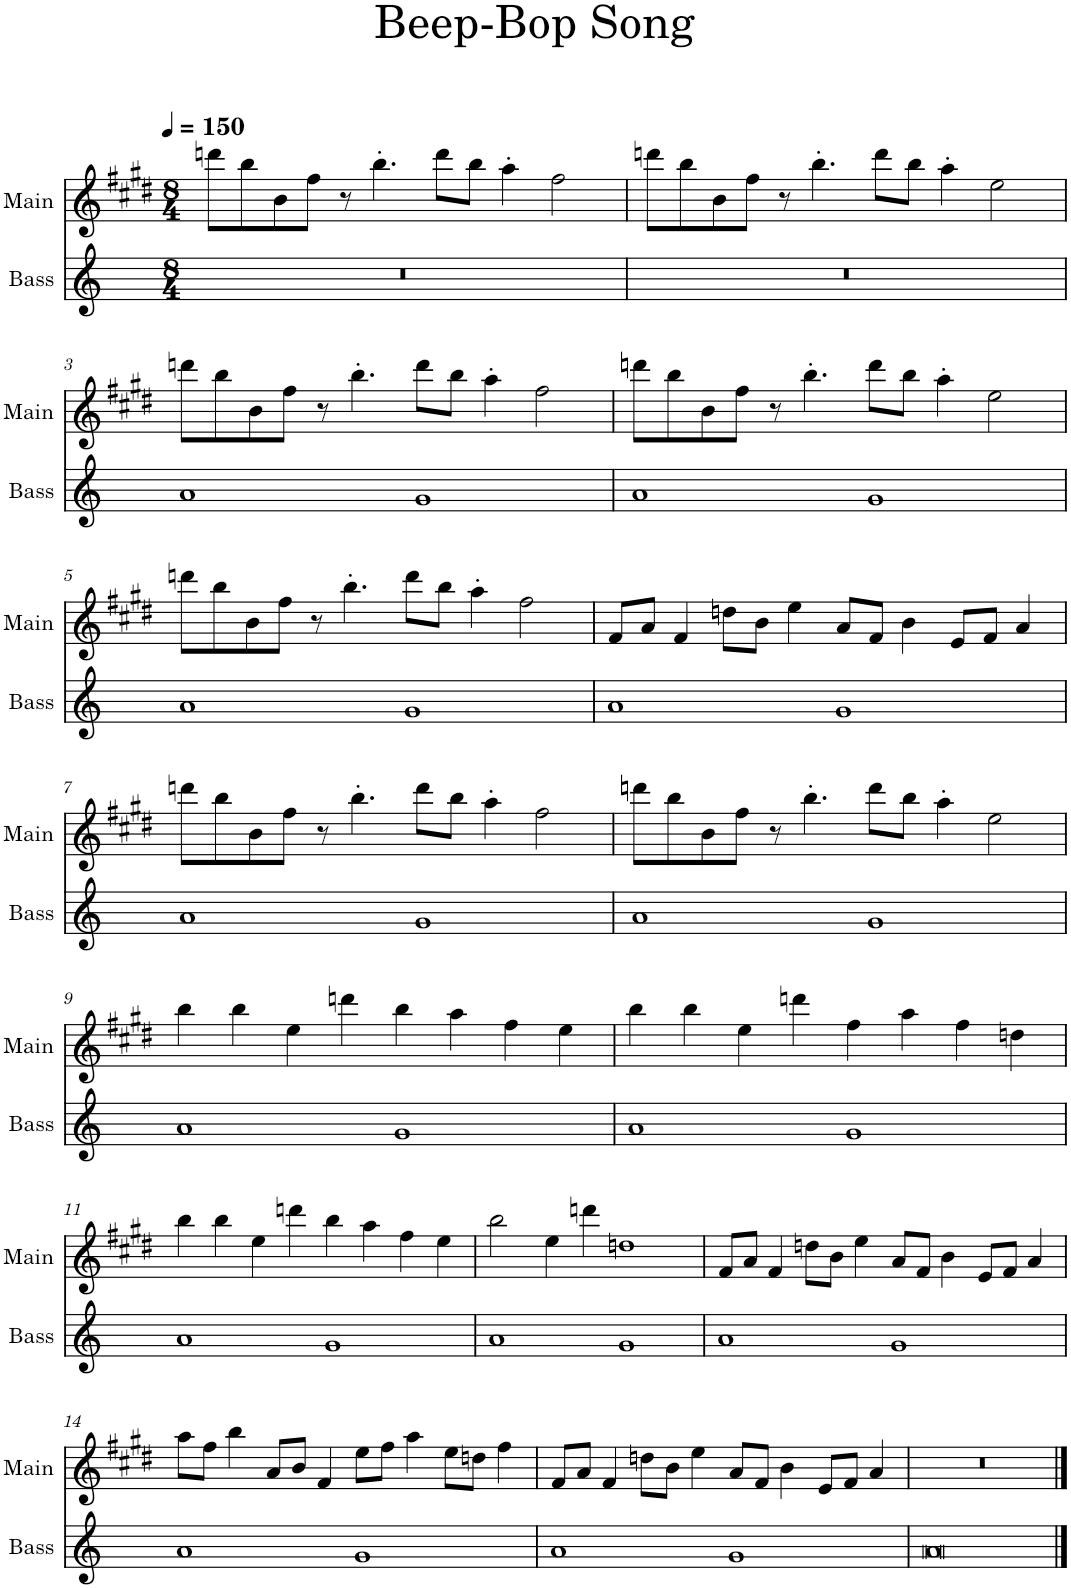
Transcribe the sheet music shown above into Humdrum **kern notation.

**kern	**kern
*part2	*part1
*staff2	*staff1
*I"Bass	*I"Main
*I'Bass	*I'Main
*clefG2	*clefG2
*	*Trd1c2
*k[]	*k[f#c#g#d#]
*M8/4	*M8/4
*MM150	*MM150
=1	=1
0r	8dddn\L
.	8bb\
.	8b\
.	8ff#\J
.	8r
.	4.bb'\
.	8ddd\L
.	8bb\J
.	4aa'\
.	2ff#\
=2	=2
0r	8dddn\L
.	8bb\
.	8b\
.	8ff#\J
.	8r
.	4.bb'\
.	8ddd\L
.	8bb\J
.	4aa'\
.	2ee\
!!LO:LB:g=z
=3	=3
1a	8dddn\L
.	8bb\
.	8b\
.	8ff#\J
.	8r
.	4.bb'\
1g	8ddd\L
.	8bb\J
.	4aa'\
.	2ff#\
=4	=4
1a	8dddn\L
.	8bb\
.	8b\
.	8ff#\J
.	8r
.	4.bb'\
1g	8ddd\L
.	8bb\J
.	4aa'\
.	2ee\
!!LO:LB:g=z
=5	=5
1a	8dddn\L
.	8bb\
.	8b\
.	8ff#\J
.	8r
.	4.bb'\
1g	8ddd\L
.	8bb\J
.	4aa'\
.	2ff#\
=6	=6
1a	8f#/L
.	8a/J
.	4f#/
.	8ddn\L
.	8b\J
.	4ee\
1g	8a/L
.	8f#/J
.	4b\
.	8e/L
.	8f#/J
.	4a/
!!LO:LB:g=z
=7	=7
1a	8dddn\L
.	8bb\
.	8b\
.	8ff#\J
.	8r
.	4.bb'\
1g	8ddd\L
.	8bb\J
.	4aa'\
.	2ff#\
=8	=8
1a	8dddn\L
.	8bb\
.	8b\
.	8ff#\J
.	8r
.	4.bb'\
1g	8ddd\L
.	8bb\J
.	4aa'\
.	2ee\
!!LO:LB:g=z
=9	=9
1a	4bb\
.	4bb\
.	4ee\
.	4dddn\
1g	4bb\
.	4aa\
.	4ff#\
.	4ee\
=10	=10
1a	4bb\
.	4bb\
.	4ee\
.	4dddn\
1g	4ff#\
.	4aa\
.	4ff#\
.	4ddn\
!!LO:LB:g=z
=11	=11
1a	4bb\
.	4bb\
.	4ee\
.	4dddn\
1g	4bb\
.	4aa\
.	4ff#\
.	4ee\
=12	=12
1a	2bb\
.	4ee\
.	4dddn\
1g	1ddn
=13	=13
1a	8f#/L
.	8a/J
.	4f#/
.	8ddn\L
.	8b\J
.	4ee\
1g	8a/L
.	8f#/J
.	4b\
.	8e/L
.	8f#/J
.	4a/
!!LO:LB:g=z
=14	=14
1a	8aa\L
.	8ff#\J
.	4bb\
.	8a/L
.	8b/J
.	4f#/
1g	8ee\L
.	8ff#\J
.	4aa\
.	8ee\L
.	8ddn\J
.	4ff#\
=15	=15
1a	8f#/L
.	8a/J
.	4f#/
.	8ddn\L
.	8b\J
.	4ee\
1g	8a/L
.	8f#/J
.	4b\
.	8e/L
.	8f#/J
.	4a/
=16	=16
0a	0r
==	==
*-	*-
